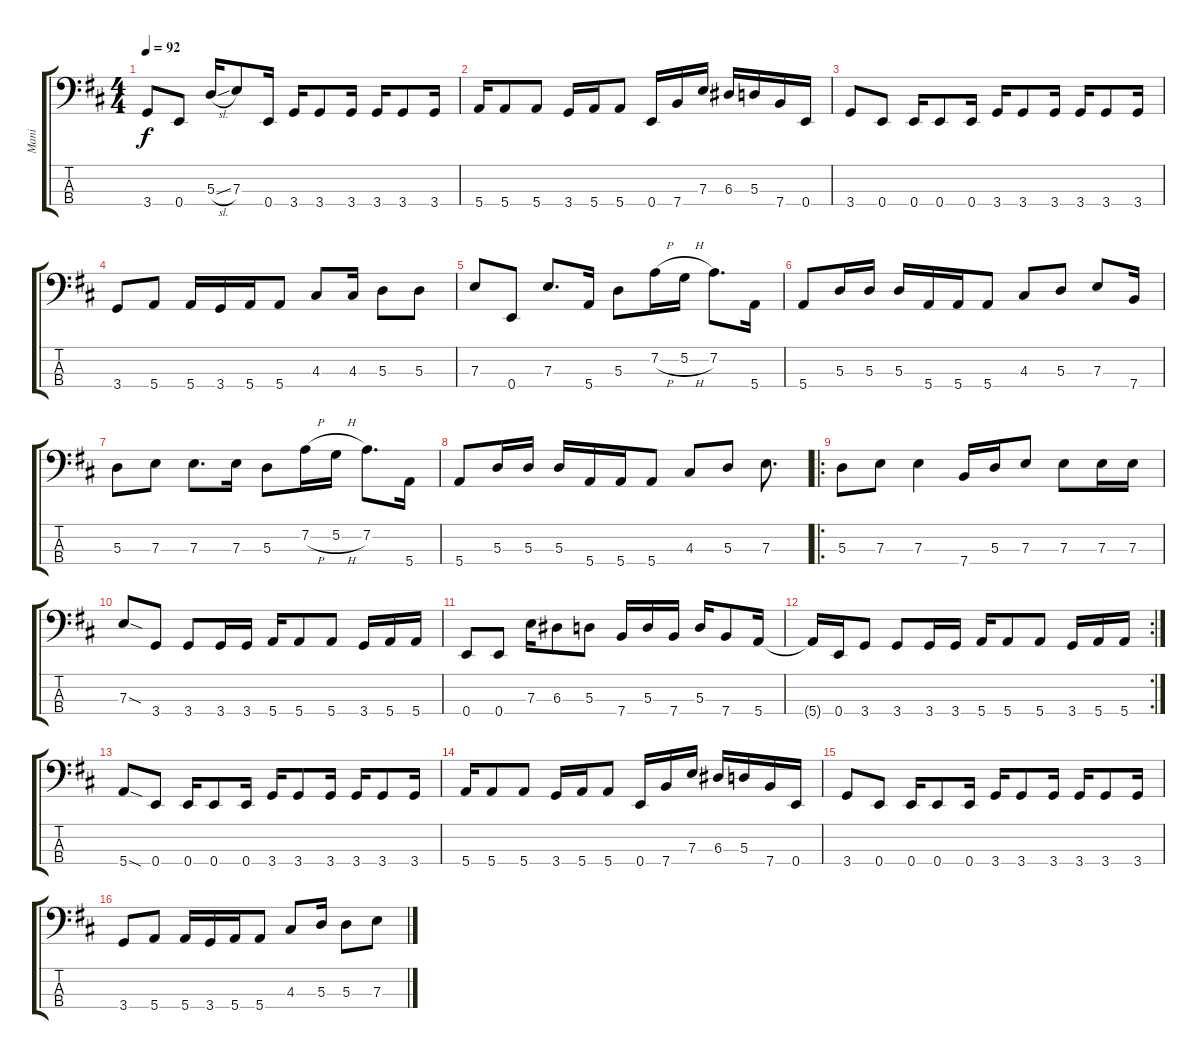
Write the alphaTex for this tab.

\track ("Mani" "Mani") {instrument electricbassfinger}
\staff {score tabs}
\tuning (G2 D2 A1 E1) {hide}
\ts (4 4)
\tempo 92
\clef f4
\ks d
3.4.8{dy f} 0.4.8 5.3{sl}.16 7.3.8 0.4.16 3.4.16 3.4.8 3.4.16 3.4.16 3.4.8 3.4.16 |
5.4.16 5.4.8 5.4.8 3.4.16 5.4.16 5.4.8 0.4.16 7.4.16 7.3.16 6.3.16 5.3.16 7.4.16 0.4.16 |
3.4.8 0.4.8 0.4.16 0.4.8 0.4.16 3.4.16 3.4.8 3.4.16 3.4.16 3.4.8 3.4.16 |
3.4.8 5.4.8 5.4.16 3.4.16 5.4.16 5.4.8 4.3.8 4.3.16 5.3.8 5.3.8 |
7.3.8 0.4.8 7.3.8{d} 5.4.16 5.3.8 7.2{h}.16 5.2{h}.16 7.2.8{d} 5.4.16 |
5.4.8 5.3.16 5.3.16 5.3.16 5.4.16 5.4.16 5.4.8 4.3.8 5.3.8 7.3.8 7.4.16 |
5.3.8 7.3.8 7.3.8{d} 7.3.16 5.3.8 7.2{h}.16 5.2{h}.16 7.2.8{d} 5.4.16 |
5.4.8 5.3.16 5.3.16 5.3.16 5.4.16 5.4.16 5.4.8 4.3.8 5.3.8 7.3.8{d} |
\ro
5.3.8 7.3.8 7.3.4 7.4.16 5.3.16 7.3.8 7.3.8 7.3.16 7.3.16 |
7.3{sod}.8 3.4.8 3.4.8 3.4.16 3.4.16 5.4.16 5.4.8 5.4.8 3.4.16 5.4.16 5.4.16 |
0.4.8 0.4.8 7.3.16 6.3.8 5.3.8 7.4.16 5.3.16 7.4.16 5.3.16 7.4.8 5.4.16 |
\rc 2
5.4{t}.16 0.4.16 3.4.8 3.4.8 3.4.16 3.4.16 5.4.16 5.4.8 5.4.8 3.4.16 5.4.16 5.4.16 |
5.4{sod}.8 0.4.8 0.4.16 0.4.8 0.4.16 3.4.16 3.4.8 3.4.16 3.4.16 3.4.8 3.4.16 |
5.4.16 5.4.8 5.4.8 3.4.16 5.4.16 5.4.8 0.4.16 7.4.16 7.3.16 6.3.16 5.3.16 7.4.16 0.4.16 |
3.4.8 0.4.8 0.4.16 0.4.8 0.4.16 3.4.16 3.4.8 3.4.16 3.4.16 3.4.8 3.4.16 |
3.4.8 5.4.8 5.4.16 3.4.16 5.4.16 5.4.8 4.3.8 5.3.16 5.3.8 7.3.8
